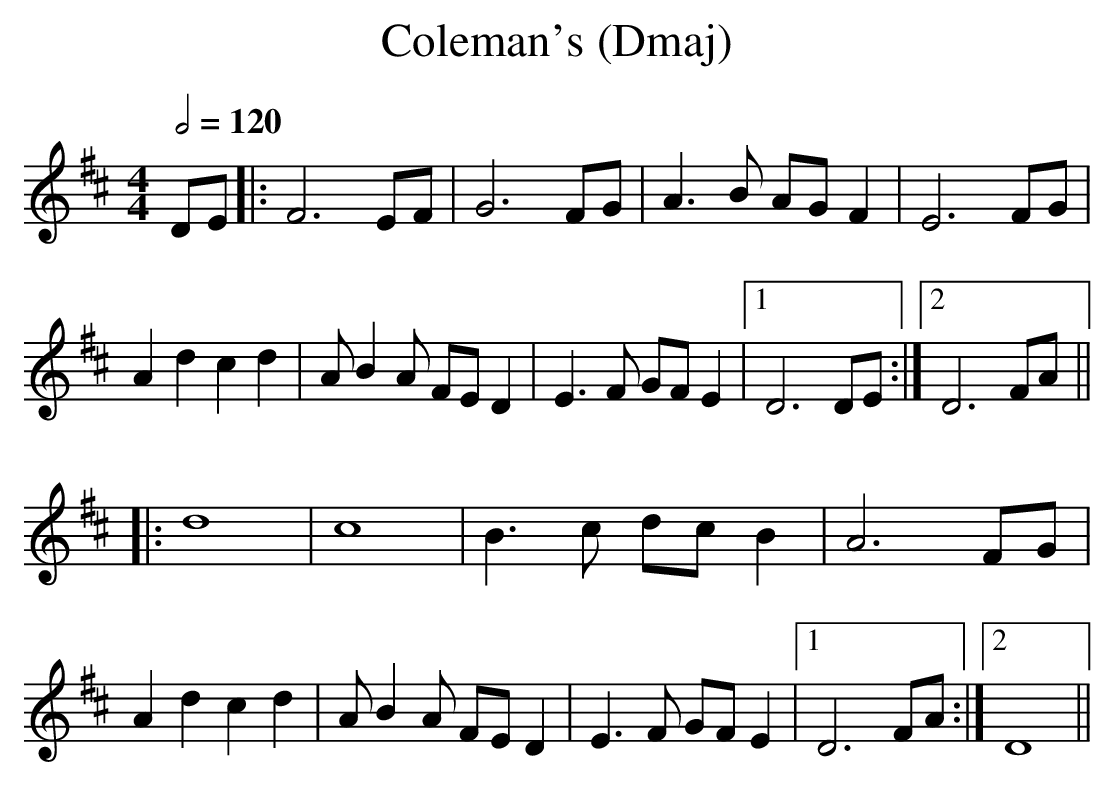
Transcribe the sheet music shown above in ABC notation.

X:1
T:Coleman's (Dmaj)
Q:1/2=120
M:4/4
L:1/8
K:Dmaj
DE|:F6EF|G6FG|A3B AGF2|E6FG|
A2d2c2d2|AB2A FED2|E3F GFE2|1D6DE:|2D6FA||
|:d8|c8|B3c dcB2|A6FG|
A2d2c2d2|AB2A FED2|E3F GFE2|1D6FA:|2D8||
